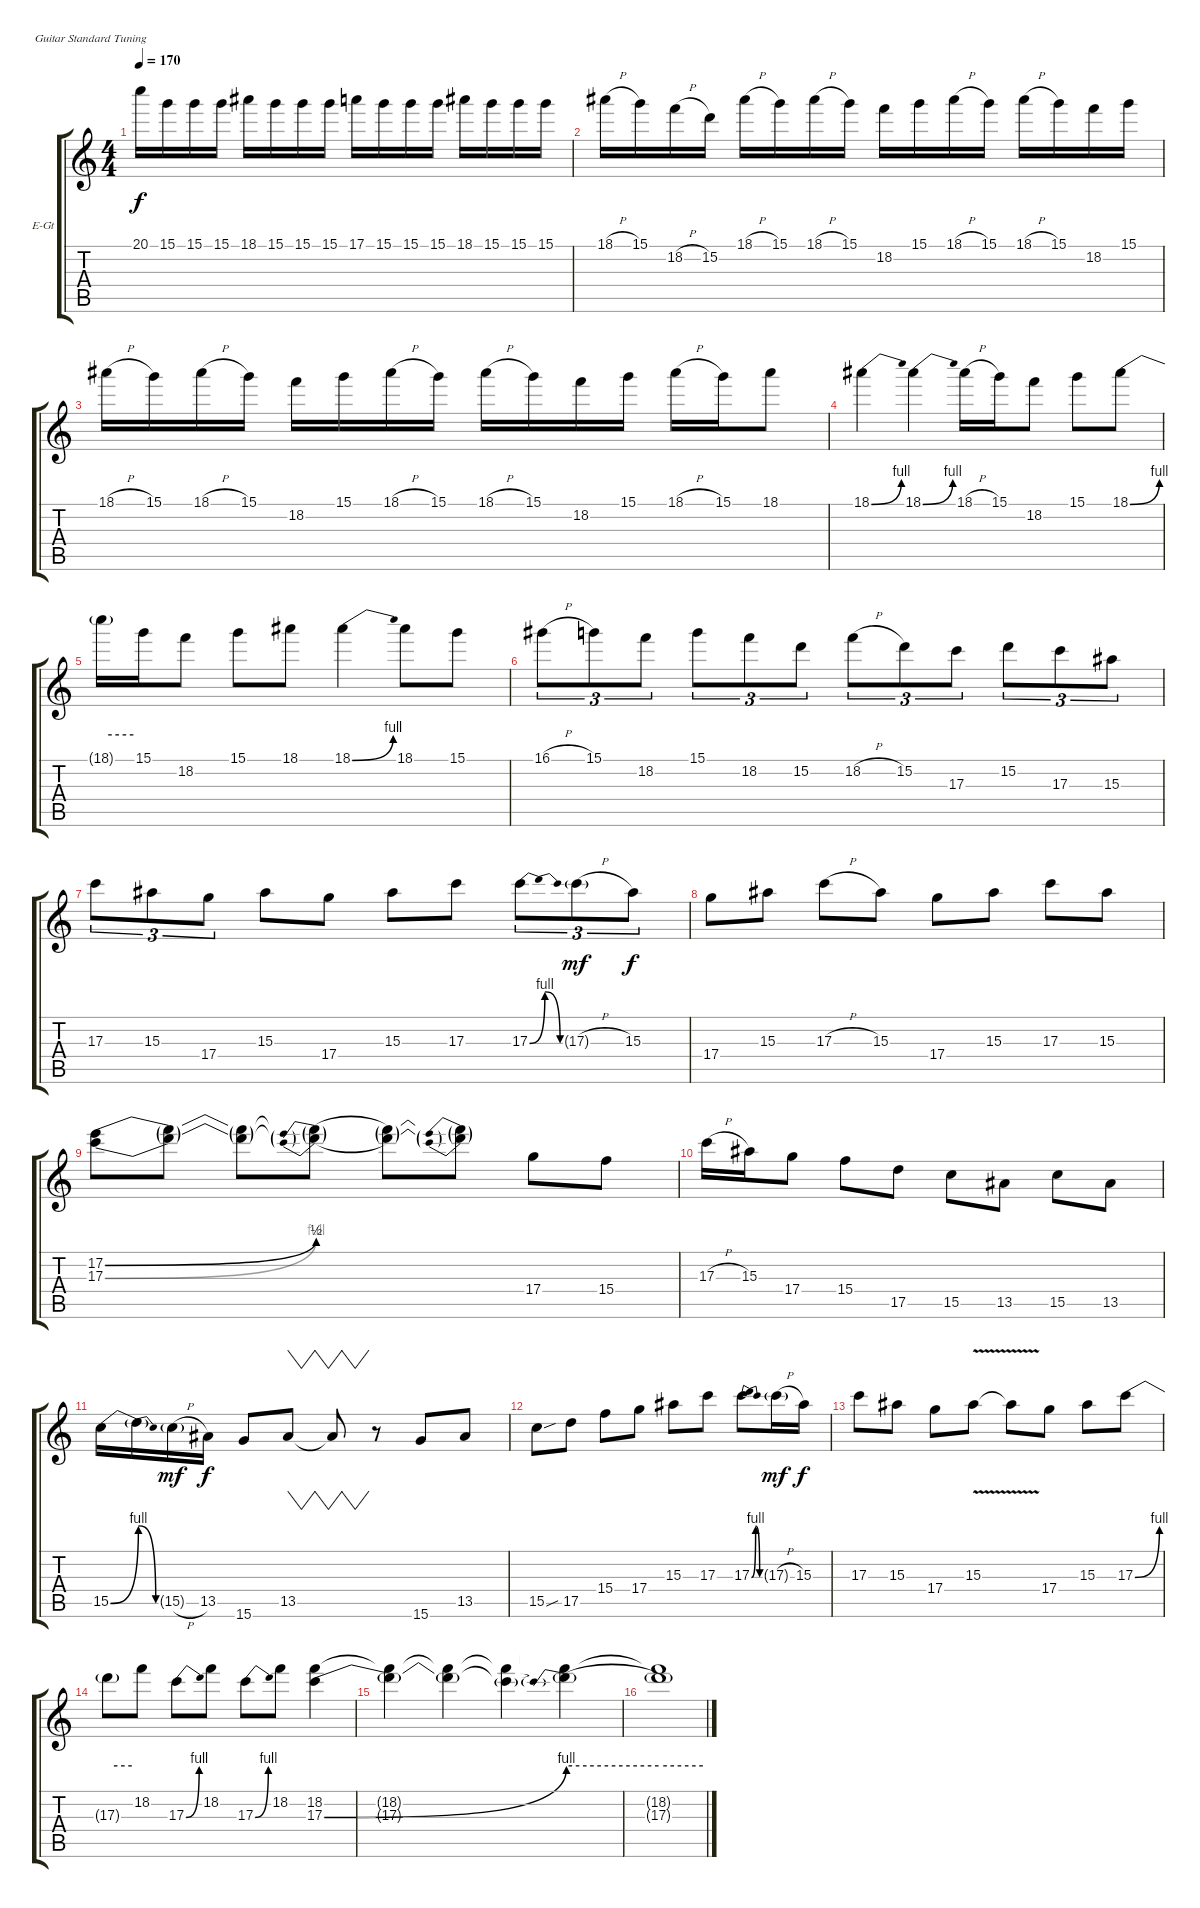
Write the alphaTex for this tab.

\bracketExtendMode groupsimilarinstruments
\firstSystemTrackNameOrientation horizontal
\otherSystemsTrackNameOrientation horizontal
\track ("Guitar 2" "E-Gt") {instrument distortionguitar}
\staff {score tabs}
\tuning (E4 B3 G3 D3 A2 E2)
\ts (4 4)
\tempo 170
\clef g2
\ks c
20.1.16{dy f} 15.1.16 15.1.16 15.1.16 18.1.16 15.1.16 15.1.16 15.1.16 17.1.16 15.1.16 15.1.16 15.1.16 18.1.16 15.1.16 15.1.16 15.1.16 |
18.1{h}.16 15.1.16 18.2{h}.16 15.2.16 18.1{h}.16 15.1.16 18.1{h}.16 15.1.16 18.2.16 15.1.16 18.1{h}.16 15.1.16 18.1{h}.16 15.1.16 18.2.16 15.1.16 |
18.1{h}.16 15.1.16 18.1{h}.16 15.1.16 18.2.16 15.1.16 18.1{h}.16 15.1.16 18.1{h}.16 15.1.16 18.2.16 15.1.16 18.1{h}.16 15.1.16 18.1.8 |
18.1{be (bend 0 0 60 4)}.4 18.1{be (bend 0 0 60 4)}.4 18.1{h}.16 15.1.16 18.2.8 15.1.8 18.1{be (bend 0 0 60 4)}.8 |
18.1{be (hold 0 4 60 4) t}.16 15.1.16 18.2.8 15.1.8 18.1.8 18.1{be (bend 0 0 60 4)}.4 18.1.8 15.1.8 |
16.1{h}.8{tu (3 2)} 15.1.8{tu (3 2)} 18.2.8{tu (3 2)} 15.1.8{tu (3 2)} 18.2.8{tu (3 2)} 15.2.8{tu (3 2)} 18.2{h}.8{tu (3 2)} 15.2.8{tu (3 2)} 17.3.8{tu (3 2)} 15.2.8{tu (3 2)} 17.3.8{tu (3 2)} 15.3.8{tu (3 2)} |
17.3.8{tu (3 2)} 15.3.8{tu (3 2)} 17.4.8{tu (3 2)} 15.3.8 17.4.8 15.3.8 17.3.8 17.3{be (bendrelease 0 0 30 4 30 4 60 0)}.8{tu (3 2)} 17.3{h g}.8{tu (3 2) dy mf} 15.3.8{tu (3 2) dy f} |
17.4.8 15.3.8 17.3{h}.8 15.3.8 17.4.8 15.3.8 17.3.8 15.3.8 |
(17.2{be (bend 0 0 60 2)} 17.3{be (bend 0 0 60 4)}).8 (17.2{t} 17.3{t}).8 (17.2{t} 17.3{t}).8 (17.2{be (prebend 0 2 60 2) t} 17.3{be (prebend 0 4 60 4) t}).8 (17.2{t} 17.3{t}).8 (17.2{be (prebend 0 2 60 2) t} 17.3{be (prebend 0 4 60 4) t}).8 17.4.8 15.4.8 |
17.3{h}.16 15.3.16 17.4.8 15.4.8 17.5.8 15.5.8 13.5.8 15.5.8 13.5.8 |
15.5{be (bend 0 0 60 4)}.16 15.5{be (release 0 4 60 0) t}.16 15.5{h g}.16{dy mf} 13.5.16{dy f} 15.6.8 13.5.8{vw} 13.5{t}.8{vw} r.8 15.6.8 13.5.8 |
15.5{sou}.8 17.5.8 15.4.8 17.4.8 15.3.8 17.3.8 17.3{be (bendrelease 0 0 30 4 30 4 60 0)}.8 17.3{h g}.16{dy mf} 15.3.16{dy f} |
17.3.8 15.3.8 17.4.8 15.3{v}.8 15.3{v t}.8 17.4.8 15.3.8 17.3{be (bend 0 0 60 4)}.8 |
17.3{be (hold 0 4 60 4) t}.8 18.2.8 17.3{be (bend 0 0 60 4)}.8 18.2.8 17.3{be (bend 0 0 60 4)}.8 18.2.8 (18.2 17.3{be (bend 0 0 60 4)}).4 |
(18.2{t} 17.3{t}).4 (18.2{t} 17.3{t}).4 (18.2{t} 17.3{t}).4 (18.2{t} 17.3{be (prebend 0 4 60 4) t}).4 |
(18.2{t} 17.3{be (hold 0 4 60 4) t}).1
